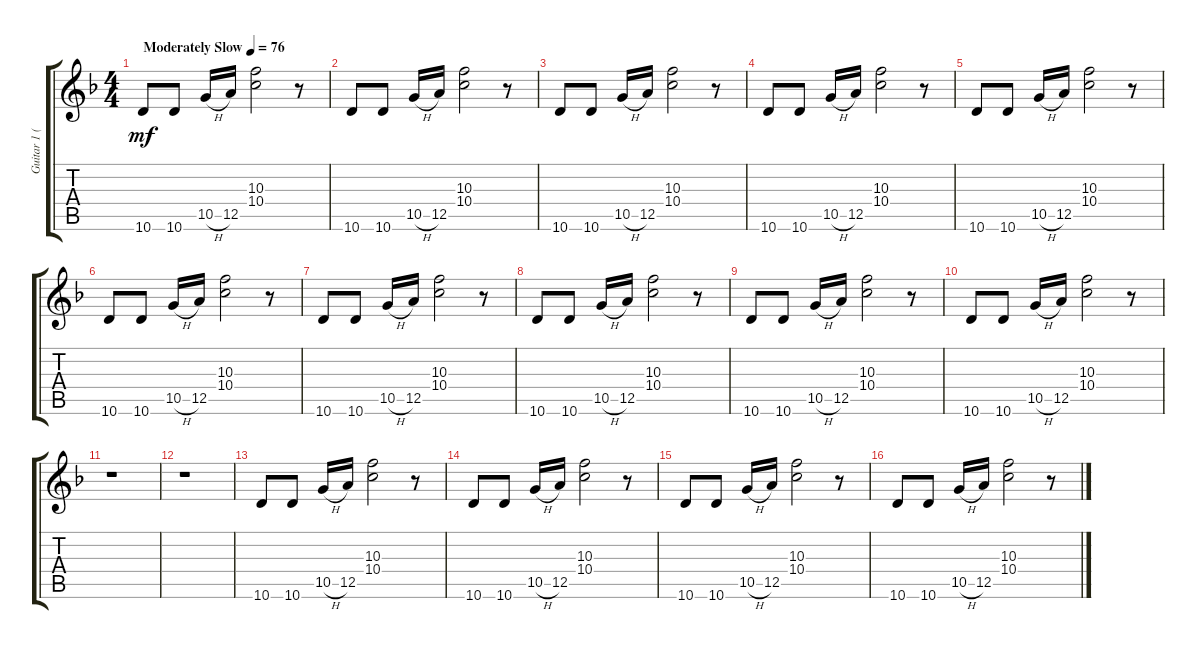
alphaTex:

\track ("Guitar 1 (dist.)" "Guitar 1 (") {instrument distortionguitar}
\staff {score tabs}
\tuning (E4 B3 G3 D3 A2 E2) {hide}
\ts (4 4)
\tempo (76 "Moderately Slow")
\clef g2
\ks f
10.6.8{dy mf instrument distortionguitar} 10.6.8 10.5{h}.16 12.5.16 (10.3 10.4).2 r.8 |
10.6.8 10.6.8 10.5{h}.16 12.5.16 (10.3 10.4).2 r.8 |
10.6.8 10.6.8 10.5{h}.16 12.5.16 (10.3 10.4).2 r.8 |
10.6.8 10.6.8 10.5{h}.16 12.5.16 (10.3 10.4).2 r.8 |
10.6.8 10.6.8 10.5{h}.16 12.5.16 (10.3 10.4).2 r.8 |
10.6.8 10.6.8 10.5{h}.16 12.5.16 (10.3 10.4).2 r.8 |
10.6.8 10.6.8 10.5{h}.16 12.5.16 (10.3 10.4).2 r.8 |
10.6.8 10.6.8 10.5{h}.16 12.5.16 (10.3 10.4).2 r.8 |
10.6.8 10.6.8 10.5{h}.16 12.5.16 (10.3 10.4).2 r.8 |
10.6.8 10.6.8 10.5{h}.16 12.5.16 (10.3 10.4).2 r.8 |
r.1 |
r.1 |
10.6.8 10.6.8 10.5{h}.16 12.5.16 (10.3 10.4).2 r.8 |
10.6.8 10.6.8 10.5{h}.16 12.5.16 (10.3 10.4).2 r.8 |
10.6.8 10.6.8 10.5{h}.16 12.5.16 (10.3 10.4).2 r.8 |
10.6.8 10.6.8 10.5{h}.16 12.5.16 (10.3 10.4).2 r.8
